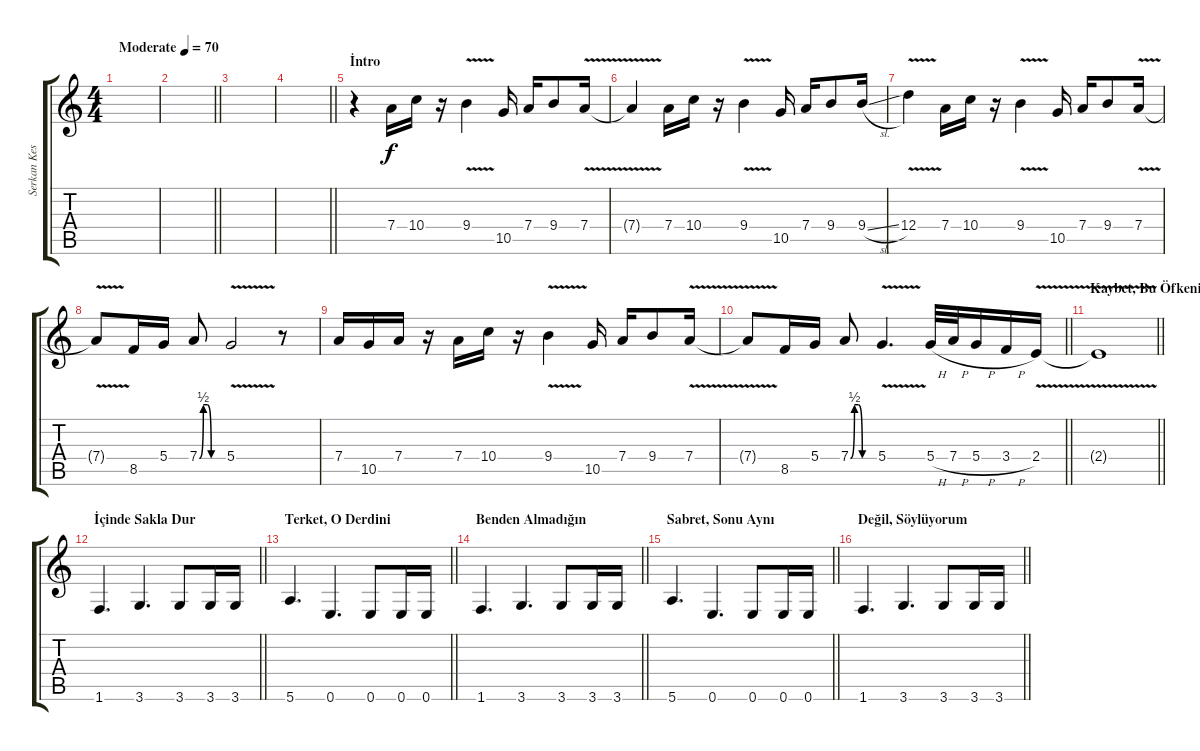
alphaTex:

\track ("Serkan Keskin - İsmail Abi (Bass)" "Serkan Kes") {instrument electricbassfinger}
\staff {score tabs}
\tuning (E4 B3 G3 D3 A2 E2) {hide}
\ts (4 4)
\tempo (70 "Moderate")
\clef g2
\ks c
|
\barLineRight lightlight
|
\section ("" "")
|
\barLineRight lightlight
|
\section ("" "İntro")
r.4 7.4.16 10.4.16 r.16 9.4{v}.4 10.5.16 7.4.16 9.4.8 7.4{v}.16 |
7.4{t}.4 7.4.16 10.4.16 r.16 9.4{v}.4 10.5.16 7.4.16 9.4.8 9.4{sl}.16 |
12.4{v}.4 7.4.16 10.4.16 r.16 9.4{v}.4 10.5.16 7.4.16 9.4.8 7.4{v}.16 |
7.4{t}.8 8.5.16 5.4.16 7.4{be (custom 0 0 10 2 20 2 30 0 60 0)}.8 5.4{v}.2 r.8 |
7.4.16 10.5.16 7.4.16 r.16 7.4.16 10.4.16 r.16 9.4{v}.4 10.5.16 7.4.16 9.4.8 7.4{v}.16 |
\barLineRight lightlight
7.4{t}.8 8.5.16 5.4.16 7.4{be (custom 0 0 10 2 20 2 30 0 60 0)}.8 5.4{v}.4{d} 5.4{h}.32 7.4{h}.32 5.4{h}.16 3.4{h}.16 2.4{v}.16 |
\section ("" "Kaybet, Bu Öfkeni")
\barLineRight lightlight
2.4{t}.1 |
\section ("" "İçinde Sakla Dur")
\barLineRight lightlight
1.6.4{d} 3.6.4{d} 3.6.8 3.6.16 3.6.16 |
\section ("" "Terket, O Derdini")
\barLineRight lightlight
5.6.4{d} 0.6.4{d} 0.6.8 0.6.16 0.6.16 |
\section ("" "Benden Almadığın")
\barLineRight lightlight
1.6.4{d} 3.6.4{d} 3.6.8 3.6.16 3.6.16 |
\section ("" "Sabret, Sonu Aynı")
\barLineRight lightlight
5.6.4{d} 0.6.4{d} 0.6.8 0.6.16 0.6.16 |
\section ("" "Değil, Söylüyorum")
\barLineRight lightlight
1.6.4{d} 3.6.4{d} 3.6.8 3.6.16 3.6.16
